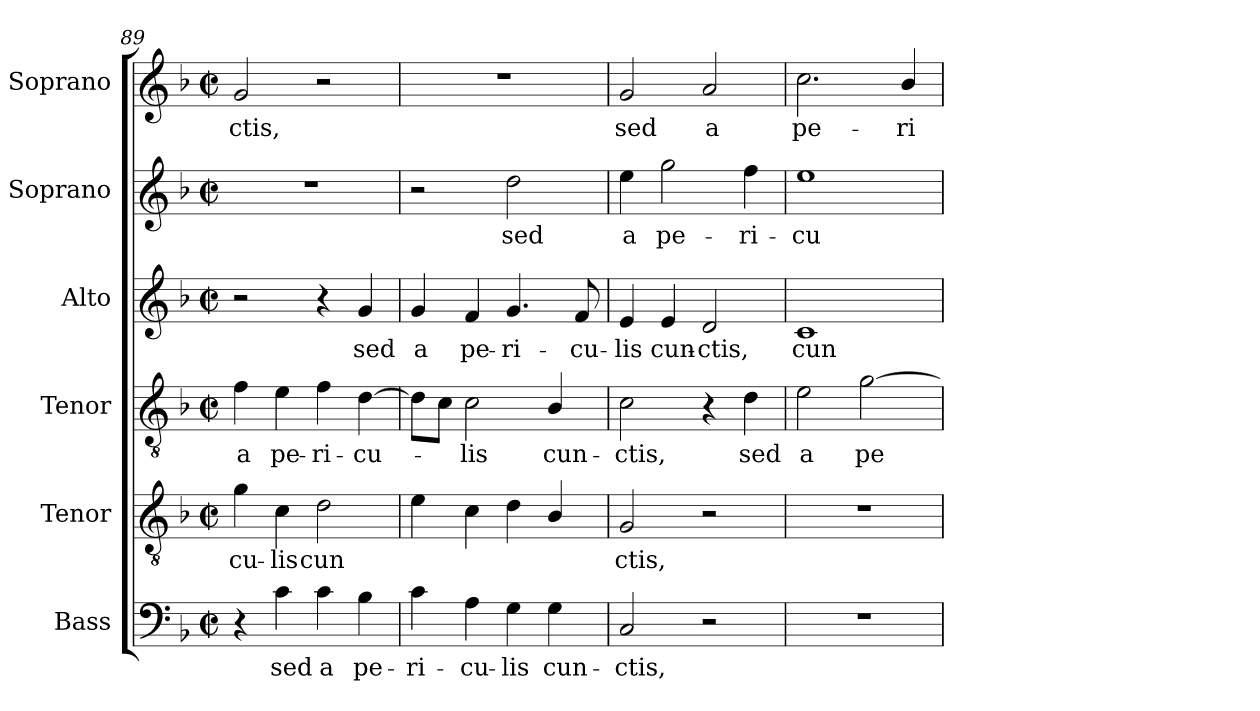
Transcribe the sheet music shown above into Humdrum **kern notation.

**kern	**text	**kern	**text	**kern	**text	**kern	**text	**kern	**text	**kern	**text
*part6	*part6	*part5	*part5	*part4	*part4	*part3	*part3	*part2	*part2	*part1	*part1
*staff6	*staff6	*staff5	*staff5	*staff4	*staff4	*staff3	*staff3	*staff2	*staff2	*staff1	*staff1
*I"Bass	*	*I"Tenor	*	*I"Tenor	*	*I"Alto	*	*I"Soprano	*	*I"Soprano	*
*I'B	*	*I'T2	*	*I'T1	*	*I'A	*	*I'S2	*	*I'S1	*
*clefF4	*	*clefGv2	*	*clefGv2	*	*clefG2	*	*clefG2	*	*clefG2	*
*	*	*ITrd7c12	*	*ITrd7c12	*	*	*	*	*	*	*
*k[b-]	*	*k[b-]	*	*k[b-]	*	*k[b-]	*	*k[b-]	*	*k[b-]	*
*F:	*	*F:	*	*F:	*	*F:	*	*F:	*	*F:	*
*M2/2	*	*M2/2	*	*M2/2	*	*M2/2	*	*M2/2	*	*M2/2	*
*met(c|)	*	*met(c|)	*	*met(c|)	*	*met(c|)	*	*met(c|)	*	*met(c|)	*
=89	=89	=89	=89	=89	=89	=89	=89	=89	=89	=89	=89
!	!	!	!LO:LY:b:color=#000000	!	!	!	!	!	!	!	!
!	!	!	!	!	!LO:LY:b:color=#000000	!	!	!	!	!	!
!	!	!	!	!	!	!	!	!	!	!	!LO:LY:b:color=#000000
4r	.	4Gi\	-cu-	4Fi\	a	2r	.	1r	.	2gi/	-ctis,
!	!LO:LY:b:color=#000000	!	!	!	!	!	!	!	!	!	!
!	!	!	!LO:LY:b:color=#000000	!	!	!	!	!	!	!	!
!	!	!	!	!	!LO:LY:b:color=#000000	!	!	!	!	!	!
4ci\	sed	4Ci\	-lis	4Ei\	pe-	.	.	.	.	.	.
!	!LO:LY:b:color=#000000	!	!	!	!	!	!	!	!	!	!
!	!	!	!LO:LY:b:color=#000000	!	!	!	!	!	!	!	!
!	!	!	!	!	!LO:LY:b:color=#000000	!	!	!	!	!	!
4ci\	a	2Di\	cun-	4Fi\	-ri-	4r	.	.	.	2r	.
!	!LO:LY:b:color=#000000	!	!	!	!	!	!	!	!	!	!
!	!	!	!	!	!LO:LY:b:color=#000000	!	!	!	!	!	!
!	!	!	!	!	!	!	!LO:LY:b:color=#000000	!	!	!	!
4B-i\	pe-	.	.	[4Di\	-cu-	4gi/	sed	.	.	.	.
=90	=90	=90	=90	=90	=90	=90	=90	=90	=90	=90	=90
!	!LO:LY:b:color=#000000	!	!	!	!	!	!	!	!	!	!
!	!	!	!	!	!	!	!LO:LY:b:color=#000000	!	!	!	!
4ci\	-ri-	4Ei\	.	8Di\L]	.	4gi/	a	2r	.	1r	.
.	.	.	.	8Ci\J	.	.	.	.	.	.	.
!	!LO:LY:b:color=#000000	!	!	!	!	!	!	!	!	!	!
!	!	!	!LO:LY:b:color=#000000	!	!	!	!	!	!	!	!
!	!	!	!	!	!LO:LY:b:color=#000000	!	!	!	!	!	!
!	!	!	!	!	!	!	!LO:LY:b:color=#000000	!	!	!	!
4Ai\	-cu-	4Ci\	--	2Ci\	-lis	4fi/	pe-	.	.	.	.
!	!LO:LY:b:color=#000000	!	!	!	!	!	!	!	!	!	!
!	!	!	!	!	!	!	!LO:LY:b:color=#000000	!	!	!	!
!	!	!	!	!	!	!	!	!	!LO:LY:b:color=#000000	!	!
4Gi\	-lis	4Di\	.	.	.	4.gi/	-ri-	2ddi\	sed	.	.
!	!LO:LY:b:color=#000000	!	!	!	!	!	!	!	!	!	!
!	!	!	!	!	!LO:LY:b:color=#000000	!	!	!	!	!	!
4Gi\	cun-	4BB-i/	.	4BB-i/	cun-	.	.	.	.	.	.
!	!	!	!	!	!	!	!LO:LY:b:color=#000000	!	!	!	!
.	.	.	.	.	.	8fi/	-cu-	.	.	.	.
=91	=91	=91	=91	=91	=91	=91	=91	=91	=91	=91	=91
!	!LO:LY:b:color=#000000	!	!	!	!	!	!	!	!	!	!
!	!	!	!LO:LY:b:color=#000000	!	!	!	!	!	!	!	!
!	!	!	!	!	!LO:LY:b:color=#000000	!	!	!	!	!	!
!	!	!	!	!	!	!	!LO:LY:b:color=#000000	!	!	!	!
!	!	!	!	!	!	!	!	!	!LO:LY:b:color=#000000	!	!
!	!	!	!	!	!	!	!	!	!	!	!LO:LY:b:color=#000000
2Ci/	-ctis,	2GGi/	ctis,	2Ci\	-ctis,	4ei/	-lis	4eei\	a	2gi/	sed
!	!	!	!	!	!	!	!LO:LY:b:color=#000000	!	!	!	!
!	!	!	!	!	!	!	!	!	!LO:LY:b:color=#000000	!	!
.	.	.	.	.	.	4ei/	cun-	2ggi\	pe-	.	.
!	!	!	!	!	!	!	!LO:LY:b:color=#000000	!	!	!	!
!	!	!	!	!	!	!	!	!	!	!	!LO:LY:b:color=#000000
2r	.	2r	.	4r	.	2di/	-ctis,	.	.	2ai/	a
!	!	!	!	!	!LO:LY:b:color=#000000	!	!	!	!	!	!
!	!	!	!	!	!	!	!	!	!LO:LY:b:color=#000000	!	!
.	.	.	.	4Di\	sed	.	.	4ffi\	-ri-	.	.
!!LO:PB:g=z
=92	=92	=92	=92	=92	=92	=92	=92	=92	=92	=92	=92
!	!	!	!	!	!LO:LY:b:color=#000000	!	!	!	!	!	!
!	!	!	!	!	!	!	!LO:LY:b:color=#000000	!	!	!	!
!	!	!	!	!	!	!	!	!	!LO:LY:b:color=#000000	!	!
!	!	!	!	!	!	!	!	!	!	!	!LO:LY:b:color=#000000
1r	.	1r	.	2Ei\	a	1ci	cun-	1eei	-cu-	2.cci\	pe-
!	!	!	!	!	!LO:LY:b:color=#000000	!	!	!	!	!	!
.	.	.	.	[2Gi\	pe-	.	.	.	.	.	.
!	!	!	!	!	!	!	!	!	!	!	!LO:LY:b:color=#000000
.	.	.	.	.	.	.	.	.	.	4b-i/	-ri-
=	=	=	=	=	=	=	=	=	=	=	=
*-	*-	*-	*-	*-	*-	*-	*-	*-	*-	*-	*-
